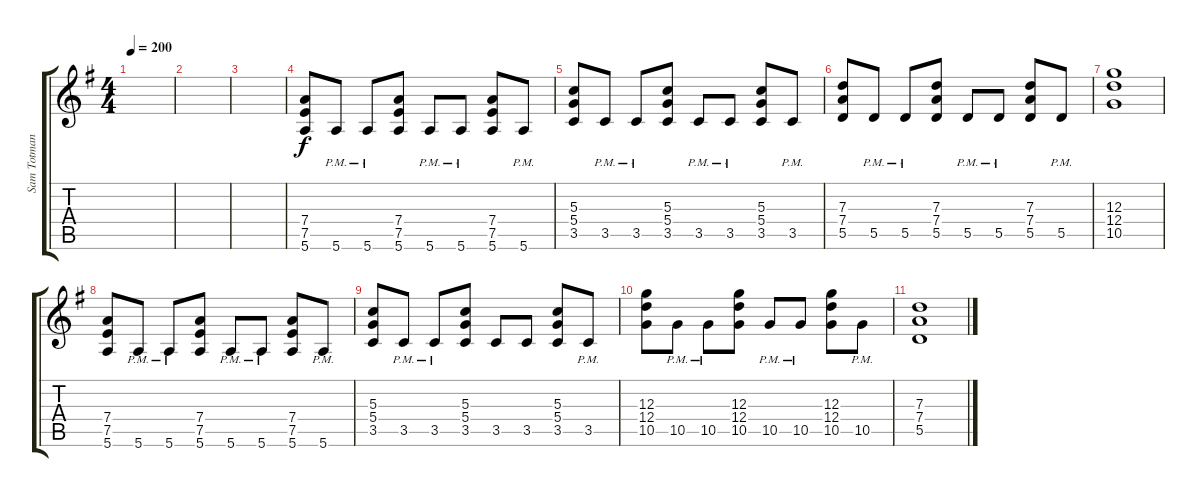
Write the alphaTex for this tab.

\track ("Sam Totman" "Sam Totman") {instrument distortionguitar}
\staff {score tabs}
\tuning (E4 B3 G3 D3 A2 E2) {hide}
\ts (4 4)
\tempo 200
\clef g2
\ks g
|
|
|
(7.4 7.5 5.6).8 5.6{pm}.8 5.6{pm}.8 (7.4 7.5 5.6).8 5.6{pm}.8 5.6{pm}.8 (7.4 7.5 5.6).8 5.6{pm}.8 |
(5.3 5.4 3.5).8 3.5{pm}.8 3.5{pm}.8 (5.3 5.4 3.5).8 3.5{pm}.8 3.5{pm}.8 (5.3 5.4 3.5).8 3.5{pm}.8 |
(7.3 7.4 5.5).8 5.5{pm}.8 5.5{pm}.8 (7.3 7.4 5.5).8 5.5{pm}.8 5.5{pm}.8 (7.3 7.4 5.5).8 5.5{pm}.8 |
(12.3 12.4 10.5).1 |
(7.4 7.5 5.6).8 5.6{pm}.8 5.6{pm}.8 (7.4 7.5 5.6).8 5.6{pm}.8 5.6{pm}.8 (7.4 7.5 5.6).8 5.6{pm}.8 |
(5.3 5.4 3.5).8 3.5{pm}.8 3.5{pm}.8 (5.3 5.4 3.5).8 3.5.8 3.5.8 (5.3 5.4 3.5).8 3.5{pm}.8 |
(12.3 12.4 10.5).8 10.5{pm}.8 10.5{pm}.8 (12.3 12.4 10.5).8 10.5{pm}.8 10.5{pm}.8 (12.3 12.4 10.5).8 10.5{pm}.8 |
(7.3 7.4 5.5).1
